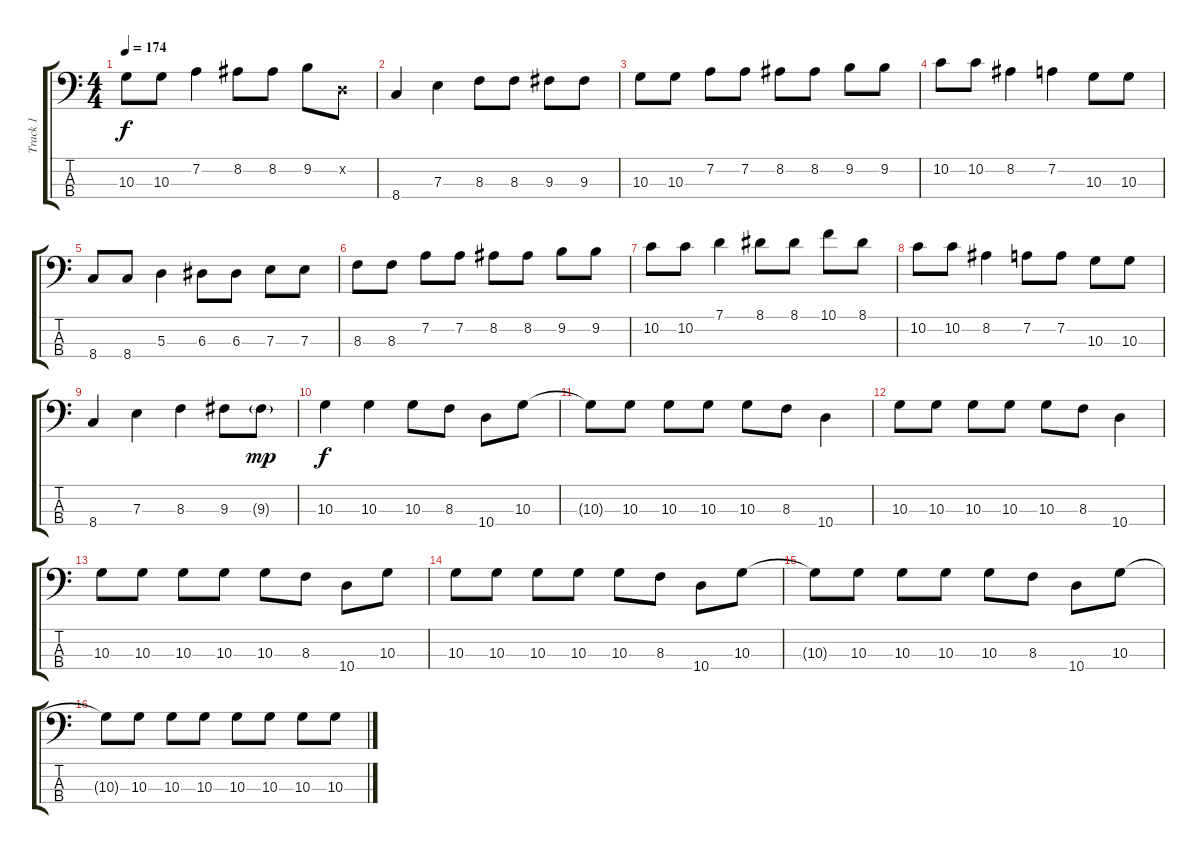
\track ("Track 1" "Track 1") {instrument electricbassfinger}
\staff {score tabs}
\tuning (G2 D2 A1 E1) {hide}
\ts (4 4)
\tempo 174
\clef f4
\ks c
10.3.8{dy f} 10.3.8 7.2.4 8.2.8 8.2.8 9.2.8 0.2{x}.8 |
8.4.4 7.3.4 8.3.8 8.3.8 9.3.8 9.3.8 |
10.3.8 10.3.8 7.2.8 7.2.8 8.2.8 8.2.8 9.2.8 9.2.8 |
10.2.8 10.2.8 8.2.4 7.2.4 10.3.8 10.3.8 |
8.4.8 8.4.8 5.3.4 6.3.8 6.3.8 7.3.8 7.3.8 |
8.3.8 8.3.8 7.2.8 7.2.8 8.2.8 8.2.8 9.2.8 9.2.8 |
10.2.8 10.2.8 7.1.4 8.1.8 8.1.8 10.1.8 8.1.8 |
10.2.8 10.2.8 8.2.4 7.2.8 7.2.8 10.3.8 10.3.8 |
8.4.4 7.3.4 8.3.4 9.3.8 9.3{g}.8{dy mp} |
10.3.4{dy f} 10.3.4 10.3.8 8.3.8 10.4.8 10.3.8 |
10.3{t}.8 10.3.8 10.3.8 10.3.8 10.3.8 8.3.8 10.4.4 |
10.3.8 10.3.8 10.3.8 10.3.8 10.3.8 8.3.8 10.4.4 |
10.3.8 10.3.8 10.3.8 10.3.8 10.3.8 8.3.8 10.4.8 10.3.8 |
10.3.8 10.3.8 10.3.8 10.3.8 10.3.8 8.3.8 10.4.8 10.3.8 |
10.3{t}.8 10.3.8 10.3.8 10.3.8 10.3.8 8.3.8 10.4.8 10.3.8 |
10.3{t}.8 10.3.8 10.3.8 10.3.8 10.3.8 10.3.8 10.3.8 10.3.8
